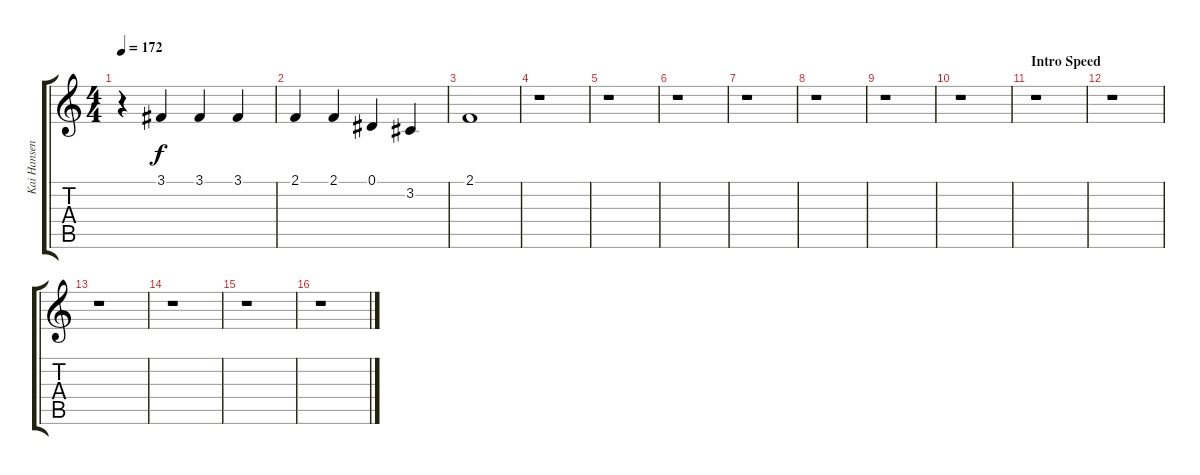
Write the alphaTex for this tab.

\track ("Kai Hansen - Vocals" "Kai Hansen") {instrument trumpet}
\staff {score tabs}
\tuning (Eb4 Bb3 Gb3 Db3 Ab2 Eb2) {hide}
\ts (4 4)
\tempo 172
\clef g2
\ks c
r.4{dy f} 3.1.4 3.1.4 3.1.4 |
2.1.4 2.1.4 0.1.4 3.2.4 |
2.1.1 |
r.1 |
r.1 |
r.1 |
r.1 |
r.1 |
r.1 |
r.1 |
\section ("" "Intro Speed")
r.1 |
r.1 |
r.1 |
r.1 |
r.1 |
r.1
